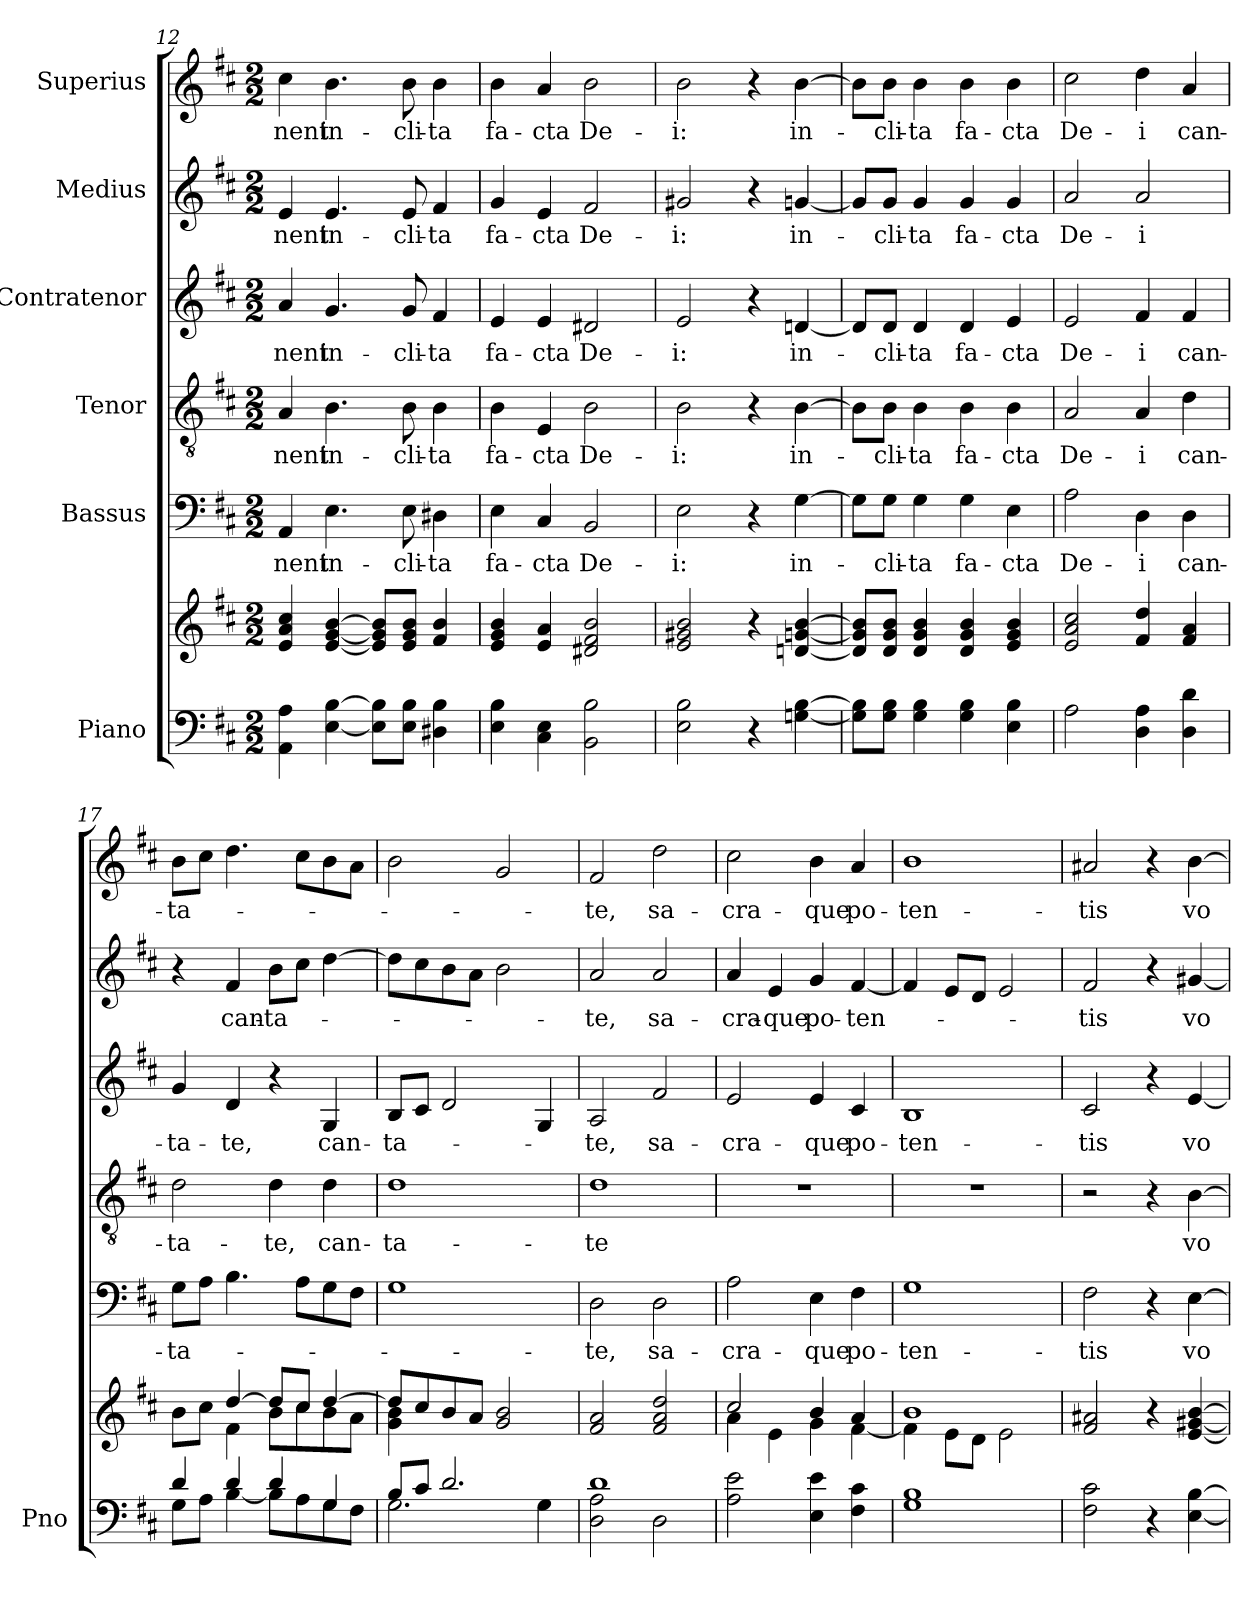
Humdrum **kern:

**kern	**kern	**kern	**text	**kern	**text	**kern	**text	**kern	**text	**kern	**text
*part6	*part6	*part5	*part5	*part4	*part4	*part3	*part3	*part2	*part2	*part1	*part1
*staff7	*staff6	*staff5	*staff5	*staff4	*staff4	*staff3	*staff3	*staff2	*staff2	*staff1	*staff1
*I"Piano	*	*I"Bassus	*	*I"Tenor	*	*I"Contratenor	*	*I"Medius	*	*I"Superius	*
*I'Pno	*	*	*	*	*	*	*	*	*	*	*
*clefF4	*clefG2	*clefF4	*	*clefGv2	*	*clefG2	*	*clefG2	*	*clefG2	*
*k[f#c#]	*k[f#c#]	*k[f#c#]	*	*k[f#c#]	*	*k[f#c#]	*	*k[f#c#]	*	*k[f#c#]	*
*M2/2	*M2/2	*M2/2	*	*M2/2	*	*M2/2	*	*M2/2	*	*M2/2	*
=12	=12	=12	=12	=12	=12	=12	=12	=12	=12	=12	=12
4AA\ 4A\	4e/ 4a/ 4cc#/	4AA/	-nent	4A/	-nent	4a/	-nent	4e/	-nent	4cc#\	-nent
[4E\ [4B\	[4e/ [4g/ [4b/	4.E\	in-	4.B\	in-	4.g/	in-	4.e/	in-	4.b\	in-
8E\] 8B\]L	8e/] 8g/] 8b/]L	.	.	.	.	.	.	.	.	.	.
8E\ 8B\J	8e/ 8g/ 8b/J	8E\	-cli-	8B\	-cli-	8g/	-cli-	8e/	-cli-	8b\	-cli-
4D#X\ 4B\	4f#/ 4b/	4D#X\	-ta	4B\	-ta	4f#/	-ta	4f#/	-ta	4b\	-ta
=13	=13	=13	=13	=13	=13	=13	=13	=13	=13	=13	=13
4E\ 4B\	4e/ 4g/ 4b/	4E\	fa-	4B\	fa-	4e/	fa-	4g/	fa-	4b\	fa-
4C#\ 4E\	4e/ 4a/	4C#/	-cta	4E/	-cta	4e/	-cta	4e/	-cta	4a/	-cta
2BB\ 2B\	2d#X/ 2f#/ 2b/	2BB/	De-	2B\	De-	2d#X/	De-	2f#/	De-	2b\	De-
=14	=14	=14	=14	=14	=14	=14	=14	=14	=14	=14	=14
2E\ 2B\	2e/ 2g#X/ 2b/	2E\	-i:	2B\	-i:	2e/	-i:	2g#X/	-i:	2b\	-i:
4r	4r	4r	.	4r	.	4r	.	4r	.	4r	.
[4Gn\ [4B\	[4dn/ [4gn/ [4b/	[4G\	in-	[4B\	in-	[4dn/	in-	[4gn/	in-	[4b\	in-
=15	=15	=15	=15	=15	=15	=15	=15	=15	=15	=15	=15
8G\] 8B\]L	8d/] 8g/] 8b/]L	8G\L]	.	8B\L]	.	8d/L]	.	8g/L]	.	8b\L]	.
8G\ 8B\J	8d/ 8g/ 8b/J	8G\J	-cli-	8B\J	-cli-	8d/J	-cli-	8g/J	-cli-	8b\J	-cli-
4G\ 4B\	4d/ 4g/ 4b/	4G\	-ta	4B\	-ta	4d/	-ta	4g/	-ta	4b\	-ta
4G\ 4B\	4d/ 4g/ 4b/	4G\	fa-	4B\	fa-	4d/	fa-	4g/	fa-	4b\	fa-
4E\ 4B\	4e/ 4g/ 4b/	4E\	-cta	4B\	-cta	4e/	-cta	4g/	-cta	4b\	-cta
=16	=16	=16	=16	=16	=16	=16	=16	=16	=16	=16	=16
2A\	2e/ 2a/ 2cc#/	2A\	De-	2A/	De-	2e/	De-	2a/	De-	2cc#\	De-
4D\ 4A\	4f#/ 4dd/	4D\	-i	4A/	-i	4f#/	-i	2a/	-i	4dd\	-i
4D\ 4d\	4f#/ 4a/	4D\	can-	4d\	can-	4f#/	can-	.	.	4a/	can-
=17	=17	=17	=17	=17	=17	=17	=17	=17	=17	=17	=17
*^	*^	*	*	*	*	*	*	*	*	*	*
4d/	8G\L	8b\L	4ryy	8G\L	-ta-	2d\	-ta-	4g/	-ta-	4r	.	8b\L	-ta-
.	8A\J	8cc#\J	.	8A\J	.	.	.	.	.	.	.	8cc#\J	.
4d/	[4B\	[4dd/	4f#\	4.B\	.	.	.	4d/	-te,	4f#/	can-	4.dd\	.
4d/	8B\L]	8dd/L]	8b\L	.	.	4d\	-te,	4r	.	8b\L	-ta-	.	.
.	8A\	8cc#/J	8cc#\	8A\L	.	.	.	.	.	8cc#\J	.	8cc#\L	.
4G/	8G\	[4dd/	8b\	8G\	.	4d\	can-	4G/	can-	[4dd\	.	8b\	.
.	8F#\J	.	8a\J	8F#\J	.	.	.	.	.	.	.	8a\J	.
=18	=18	=18	=18	=18	=18	=18	=18	=18	=18	=18	=18	=18	=18
8B/L	2.G\	8dd/L]	4g\ 4b\	1G	.	1d	-ta-	8B/L	-ta-	8dd\L]	.	2b\	.
8c#/J	.	8cc#/	.	.	.	.	.	8c#/J	.	8cc#\	.	.	.
2.d/	.	8b/	2.ryy	.	.	.	.	2d/	.	8b\	.	.	.
.	.	8a/J	.	.	.	.	.	.	.	8a\J	.	.	.
.	.	2g/ 2b/	.	.	.	.	.	.	.	2b\	.	2g/	.
.	4G\	.	.	.	.	.	.	4G/	.	.	.	.	.
*	*	*v	*v	*	*	*	*	*	*	*	*	*	*
=19	=19	=19	=19	=19	=19	=19	=19	=19	=19	=19	=19	=19
1d	2D\ 2A\	2f#/ 2a/	2D\	-te,	1d	-te	2A/	-te,	2a/	-te,	2f#/	-te,
.	2D\	2f#/ 2a/ 2dd/	2D\	sa-	.	.	2f#/	sa-	2a/	sa-	2dd\	sa-
*v	*v	*	*	*	*	*	*	*	*	*	*	*
=20	=20	=20	=20	=20	=20	=20	=20	=20	=20	=20	=20
*	*^	*	*	*	*	*	*	*	*	*	*
2A\ 2e\	2cc#/	4a\	2A\	-cra-	1r	.	2e/	-cra-	4a/	-cra-	2cc#\	-cra-
.	.	4e\	.	.	.	.	.	.	4e/	-que	.	.
4E\ 4e\	4b/	4g\	4E\	-que	.	.	4e/	-que	4g/	po-	4b\	-que
4F#\ 4c#\	4a/	[4f#\	4F#\	po-	.	.	4c#/	po-	[4f#/	-ten-	4a/	po-
=21	=21	=21	=21	=21	=21	=21	=21	=21	=21	=21	=21	=21
1G 1B	1b	4f#\]	1G	-ten-	1r	.	1B	-ten-	4f#/]	.	1b	-ten-
.	.	8e\L	.	.	.	.	.	.	8e/L	.	.	.
.	.	8d\J	.	.	.	.	.	.	8d/J	.	.	.
.	.	2e\	.	.	.	.	.	.	2e/	.	.	.
*	*v	*v	*	*	*	*	*	*	*	*	*	*
=22	=22	=22	=22	=22	=22	=22	=22	=22	=22	=22	=22
2F#\ 2c#\	2f#/ 2a#X/	2F#\	-tis	2r	.	2c#/	-tis	2f#/	-tis	2a#X/	-tis
4r	4r	4r	.	4r	.	4r	.	4r	.	4r	.
[4E\ [4B\	[4e/ [4g#X/ [4b/	[4E\	vo-	[4B\	vo-	[4e/	vo-	[4g#X/	vo-	[4b\	vo-
=	=	=	=	=	=	=	=	=	=	=	=
*-	*-	*-	*-	*-	*-	*-	*-	*-	*-	*-	*-
